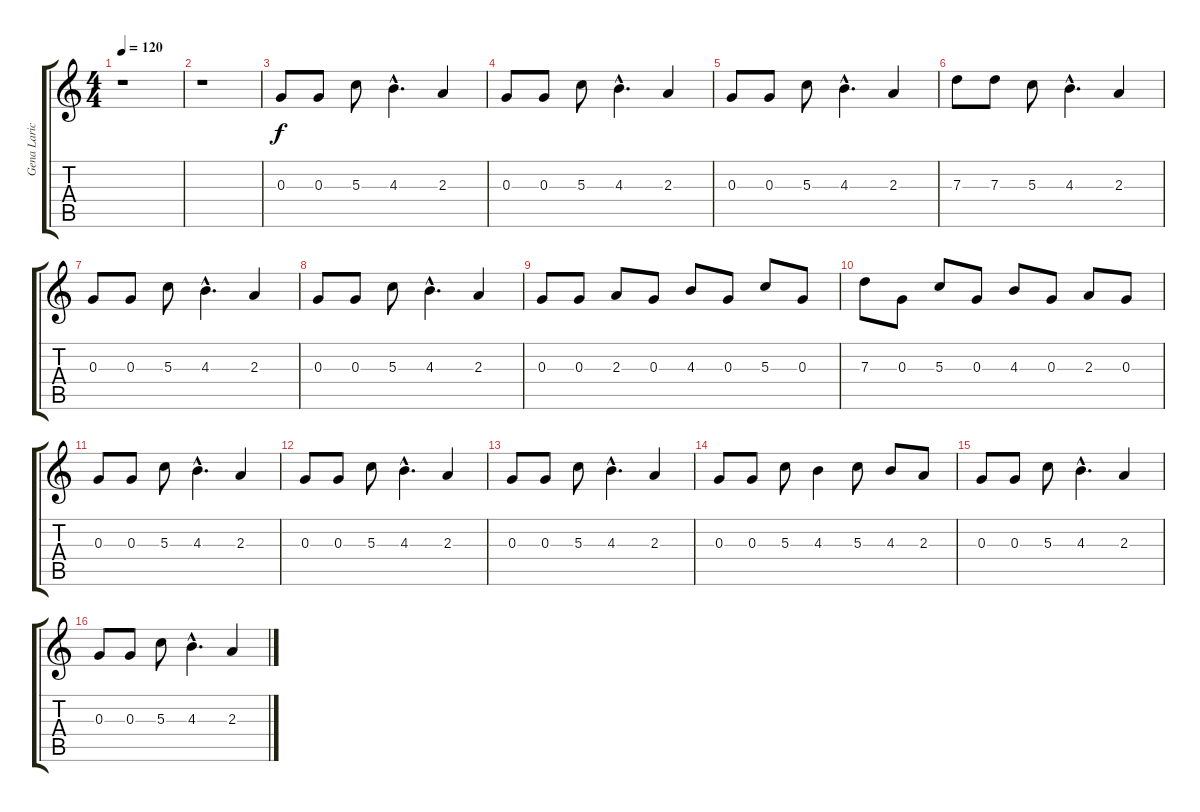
\track ("Gena Larichkin" "Gena Laric") {instrument distortionguitar}
\staff {score tabs}
\tuning (E4 B3 G3 D3 A2 E2) {hide}
\ts (4 4)
\tempo 120
\clef g2
\ks c
r.1{dy f instrument distortionguitar} |
r.1 |
0.3.8 0.3.8 5.3.8 4.3{hac}.4{d} 2.3.4 |
0.3.8 0.3.8 5.3.8 4.3{hac}.4{d} 2.3.4 |
0.3.8 0.3.8 5.3.8 4.3{hac}.4{d} 2.3.4 |
7.3.8 7.3.8 5.3.8 4.3{hac}.4{d} 2.3.4 |
0.3.8 0.3.8 5.3.8 4.3{hac}.4{d} 2.3.4 |
0.3.8 0.3.8 5.3.8 4.3{hac}.4{d} 2.3.4 |
0.3.8 0.3.8 2.3.8 0.3.8 4.3.8 0.3.8 5.3.8 0.3.8 |
7.3.8 0.3.8 5.3.8 0.3.8 4.3.8 0.3.8 2.3.8 0.3.8 |
0.3.8 0.3.8 5.3.8 4.3{hac}.4{d} 2.3.4 |
0.3.8 0.3.8 5.3.8 4.3{hac}.4{d} 2.3.4 |
0.3.8 0.3.8 5.3.8 4.3{hac}.4{d} 2.3.4 |
0.3.8 0.3.8 5.3.8 4.3.4 5.3.8 4.3.8 2.3.8 |
0.3.8 0.3.8 5.3.8 4.3{hac}.4{d} 2.3.4 |
0.3.8 0.3.8 5.3.8 4.3{hac}.4{d} 2.3.4
